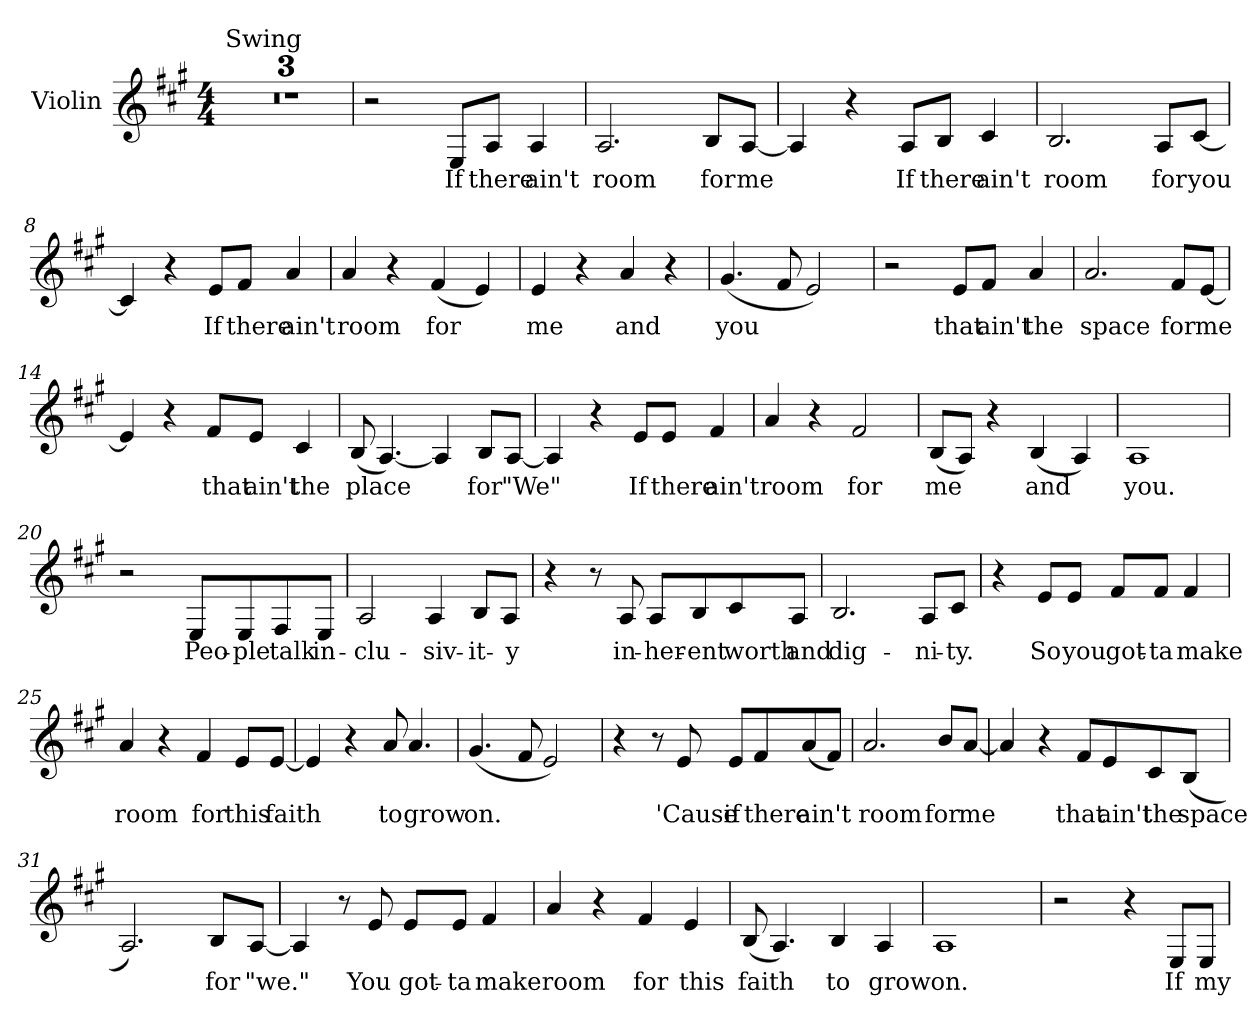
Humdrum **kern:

**kern	**text
*part1	*part1
*staff1	*staff1
*I"Violin	*
*I'Vln.	*
*clefG2	*
*k[f#c#g#]	*
!!LO:TX:omd:t=[quarter] = 112
*M4/4	*
*MM112	*
=1	=1
!LO:TX:t=Swing	!
1r	.
=2	=2
1r	.
=3	=3
1r	.
=4	=4
2r	.
8EL	If
8AJ	there
4A/	ain't
=5	=5
2.A/	room
8BL	for
[8AJ	me
=6	=6
4A/]	.
4r	.
8AL	If
8BJ	there
4c#/	ain't
=7	=7
2.B/	room
8AL	for
[8c#J	you
!!LO:LB:g=z
=8	=8
4c#/]	.
4r	.
8eL	If
8f#J	there
4a/	ain't
=9	=9
4a/	room
4r	.
(<4f#/	for
4e/)	.
=10	=10
4e/	me
4r	.
4a/	and
4r	.
=11	=11
(<4.g#/	you
8f#/	.
2e/)	.
=12	=12
2r	.
8eL	that
8f#J	ain't
4a/	the
=13	=13
2.a/	space
8f#L	for
[8eJ	me
!!LO:LB:g=z
=14	=14
4e/]	.
4r	.
8f#L	that
8eJ	ain't
4c#/	the
=15	=15
(<8B/	place
[4.A/)	.
4A/]	.
8BL	for
[8AJ	"We"
=16	=16
4A/]	.
4r	.
8eL	If
8eJ	there
4f#/	ain't
=17	=17
4a/	room
4r	.
2f#/	for
=18	=18
(<8BL	me
8AJ)	.
4r	.
(<4B/	and
4A/)	.
=19	=19
1A	you.
!!LO:LB:g=z
=20	=20
2r	.
8EL	Peo-
8E	-ple
8F#	talk
8EJ	in-
=21	=21
2A/	-clu-
4A/	-siv-
8BL	-it-
8AJ	-y
=22	=22
4r	.
8r	.
8A/	in-
8AL	-her-
8B	-ent
8c#	worth
8AJ	and
=23	=23
2.B/	dig-
8AL	-ni-
8c#J	-ty.
!!LO:LB:g=z
=24	=24
4r	.
8eL	So
8eJ	you
8f#L	got-
8f#J	-ta
4f#/	make
=25	=25
4a/	room
4r	.
4f#/	for
8eL	this
[8eJ	faith
=26	=26
4e/]	.
4r	.
8a/	to
4.a/	grow
=27	=27
(<4.g#/	on.
8f#/	.
2e/)	.
!!LO:LB:g=z
=28	=28
4r	.
8r	.
8e/	'Cause
8eL	if
8f#	there
(<8a	ain't
8f#J)	.
=29	=29
2.a/	room
8bL	for
[8aJ	me
=30	=30
4a/]	.
4r	.
8f#L	that
8e	ain't
8c#	the
(<8BJ	space
=31	=31
2.A/)	.
8BL	for
[8AJ	"we."
!!LO:LB:g=z
=32	=32
4A/]	.
8r	.
8e/	You
8eL	got-
8eJ	-ta
4f#/	make
=33	=33
4a/	room
4r	.
4f#/	for
4e/	this
=34	=34
(<8B/	faith
4.A/)	.
4B/	to
4A/	grow
=35	=35
1A	on.
!!LO:PB:g=z
=36	=36
2r	.
4r	.
8EL	If
8EJ	my
=	=
*-	*-
